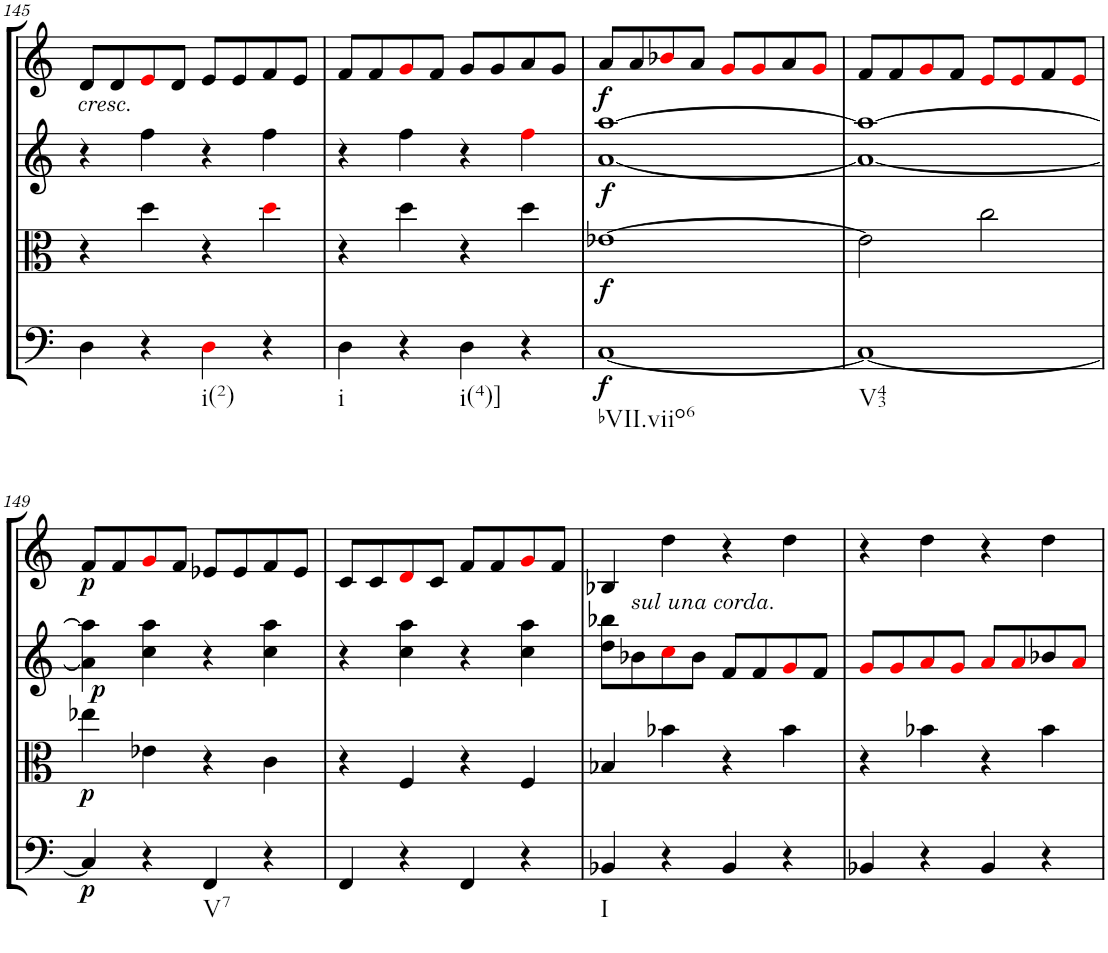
**kern	**dynam	**kern	**dynam	**kern	**dynam	**kern	**dynam
*part4	*part4	*part3	*part3	*part2	*part2	*part1	*part1
*staff4	*staff4	*staff3	*staff3	*staff2	*staff2	*staff1	*staff1
*I"Cello	*	*I"Viola	*	*I"2nd Violin	*	*I"1st Violin	*
!!LO:PB:g=z
*clefF4	*	*clefC3	*	*clefG2	*	*clefG2	*
*k[]	*	*k[]	*	*k[]	*	*k[]	*
*M2/2	*	*M2/2	*	*M2/2	*	*M2/2	*
*met(c|)	*	*met(c|)	*	*met(c|)	*	*met(c|)	*
=145	=145	=145	=145	=145	=145	=145	=145
!	!	!	!	!	!	!LO:TX:b:i:t=cresc.	!
4D\	.	4r	.	4r	.	8d/L	.
.	.	.	.	.	.	8d/	.
4r	.	4dd\	.	4ff\	.	8ei/	.
.	.	.	.	.	.	8d/J	.
!LO:TX:b:t=i(2)	!	!	!	!	!	!	!
4Di\	.	4r	.	4r	.	8e/L	.
.	.	.	.	.	.	8e/	.
4r	.	4ddi\	.	4ff\	.	8f/	.
.	.	.	.	.	.	8e/J	.
=146	=146	=146	=146	=146	=146	=146	=146
!LO:TX:b:t=i	!	!	!	!	!	!	!
4D\	.	4r	.	4r	.	8f/L	.
.	.	.	.	.	.	8f/	.
4r	.	4dd\	.	4ff\	.	8gi/	.
.	.	.	.	.	.	8f/J	.
!LO:TX:b:t=i(4)]	!	!	!	!	!	!	!
4D\	.	4r	.	4r	.	8g/L	.
.	.	.	.	.	.	8g/	.
4r	.	4dd\	.	4ffi\	.	8a/	.
.	.	.	.	.	.	8g/J	.
=147	=147	=147	=147	=147	=147	=147	=147
!LO:TX:b:t=bVII.viio6	!	!	!	!	!	!	!
!	!LO:DY:b	!	!LO:DY:b	!	!LO:DY:b	!	!LO:DY:b
[1C	f	[1e-X	f	[1a [1aa	f	8a/L	f
.	.	.	.	.	.	8a/	.
.	.	.	.	.	.	8b-Xi/	.
.	.	.	.	.	.	8a/J	.
.	.	.	.	.	.	8gi/L	.
.	.	.	.	.	.	8gi/	.
.	.	.	.	.	.	8a/	.
.	.	.	.	.	.	8gi/J	.
=148	=148	=148	=148	=148	=148	=148	=148
!LO:TX:b:t=V43	!	!	!	!	!	!	!
1C_	.	2e-\]	.	1a_ 1aa_	.	8f/L	.
.	.	.	.	.	.	8f/	.
.	.	.	.	.	.	8gi/	.
.	.	.	.	.	.	8f/J	.
.	.	2cc\	.	.	.	8ei/L	.
.	.	.	.	.	.	8ei/	.
.	.	.	.	.	.	8f/	.
.	.	.	.	.	.	8ei/J	.
!!LO:LB:g=z
=149	=149	=149	=149	=149	=149	=149	=149
!	!LO:DY:b	!	!LO:DY:b	!	!LO:DY:b	!	!LO:DY:b
4C/]	p	4ee-X\	p	4a\] 4aa\]	p	8f/L	p
.	.	.	.	.	.	8f/	.
4r	.	4e-X\	.	4cc\ 4aa\	.	8gi/	.
.	.	.	.	.	.	8f/J	.
!LO:TX:b:t=V7	!	!	!	!	!	!	!
4FF/	.	4r	.	4r	.	8e-X/L	.
.	.	.	.	.	.	8e-/	.
4r	.	4c\	.	4cc\ 4aa\	.	8f/	.
.	.	.	.	.	.	8e-/J	.
=150	=150	=150	=150	=150	=150	=150	=150
4FF/	.	4r	.	4r	.	8c/L	.
.	.	.	.	.	.	8c/	.
4r	.	4F/	.	4cc\ 4aa\	.	8di/	.
.	.	.	.	.	.	8c/J	.
4FF/	.	4r	.	4r	.	8f/L	.
.	.	.	.	.	.	8f/	.
4r	.	4F/	.	4cc\ 4aa\	.	8gi/	.
.	.	.	.	.	.	8f/J	.
=151	=151	=151	=151	=151	=151	=151	=151
!LO:TX:b:t=I	!	!	!	!	!	!	!
4BB-X/	.	4B-X/	.	8dd\ 8bb-X\L	.	4B-X/	.
!	!	!	!	!LO:TX:a:i:t=sul una corda.	!	!	!
.	.	.	.	8b-X\	.	.	.
4r	.	4b-X\	.	8cci\	.	4dd\	.
.	.	.	.	8b-\J	.	.	.
4BB-/	.	4r	.	8f/L	.	4r	.
.	.	.	.	8f/	.	.	.
4r	.	4b-\	.	8gi/	.	4dd\	.
.	.	.	.	8f/J	.	.	.
=152	=152	=152	=152	=152	=152	=152	=152
4BB-X/	.	4r	.	8gi/L	.	4r	.
.	.	.	.	8gi/	.	.	.
4r	.	4b-X\	.	8ai/	.	4dd\	.
.	.	.	.	8gi/J	.	.	.
4BB-/	.	4r	.	8ai/L	.	4r	.
.	.	.	.	8ai/	.	.	.
4r	.	4b-\	.	8b-X/	.	4dd\	.
.	.	.	.	8ai/J	.	.	.
=	=	=	=	=	=	=	=
*-	*-	*-	*-	*-	*-	*-	*-
